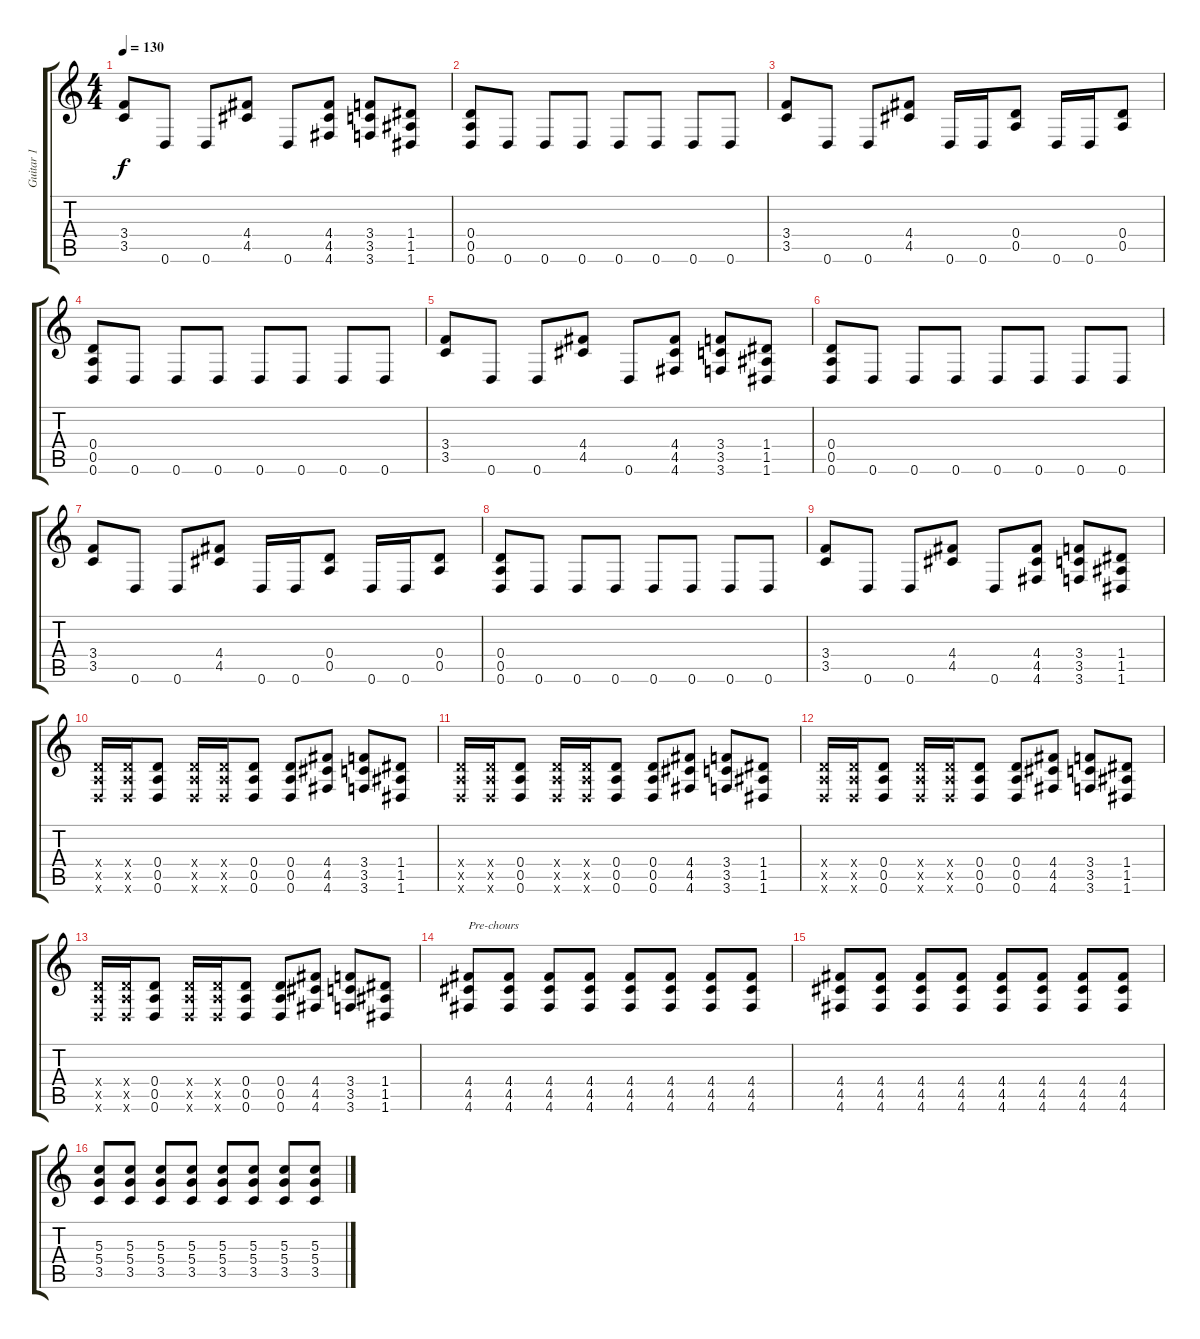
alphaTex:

\track ("Guitar 1" "Guitar 1") {instrument distortionguitar}
\staff {score tabs}
\tuning (E4 B3 G3 D3 A2 D2) {hide}
\ts (4 4)
\tempo 130
\clef g2
\ks c
(3.4 3.5).8{dy f} 0.6.8 0.6.8 (4.4 4.5).8 0.6.8 (4.4 4.5 4.6).8 (3.4 3.5 3.6).8 (1.4 1.5 1.6).8 |
(0.4 0.5 0.6).8{txt " "} 0.6.8 0.6.8 0.6.8 0.6.8 0.6.8 0.6.8 0.6.8 |
(3.4 3.5).8 0.6.8 0.6.8 (4.4 4.5).8 0.6.16 0.6.16 (0.4 0.5).8 0.6.16 0.6.16 (0.4 0.5).8 |
(0.4 0.5 0.6).8 0.6.8 0.6.8 0.6.8 0.6.8 0.6.8 0.6.8 0.6.8 |
(3.4 3.5).8 0.6.8 0.6.8 (4.4 4.5).8 0.6.8 (4.4 4.5 4.6).8 (3.4 3.5 3.6).8 (1.4 1.5 1.6).8 |
(0.4 0.5 0.6).8{txt " "} 0.6.8 0.6.8 0.6.8 0.6.8 0.6.8 0.6.8 0.6.8 |
(3.4 3.5).8 0.6.8 0.6.8 (4.4 4.5).8 0.6.16 0.6.16 (0.4 0.5).8 0.6.16 0.6.16 (0.4 0.5).8 |
(0.4 0.5 0.6).8 0.6.8 0.6.8 0.6.8 0.6.8 0.6.8 0.6.8 0.6.8 |
(3.4 3.5).8 0.6.8 0.6.8 (4.4 4.5).8 0.6.8 (4.4 4.5 4.6).8 (3.4 3.5 3.6).8 (1.4 1.5 1.6).8 |
(0.4{x} 0.5{x} 0.6{x}).16 (0.4{x} 0.5{x} 0.6{x}).16 (0.4 0.5 0.6).8 (0.4{x} 0.5{x} 0.6{x}).16 (0.4{x} 0.5{x} 0.6{x}).16 (0.4 0.5 0.6).8 (0.4 0.5 0.6).8 (4.4 4.5 4.6).8 (3.4 3.5 3.6).8 (1.4 1.5 1.6).8 |
(0.4{x} 0.5{x} 0.6{x}).16 (0.4{x} 0.5{x} 0.6{x}).16 (0.4 0.5 0.6).8 (0.4{x} 0.5{x} 0.6{x}).16 (0.4{x} 0.5{x} 0.6{x}).16 (0.4 0.5 0.6).8 (0.4 0.5 0.6).8 (4.4 4.5 4.6).8 (3.4 3.5 3.6).8 (1.4 1.5 1.6).8 |
(0.4{x} 0.5{x} 0.6{x}).16 (0.4{x} 0.5{x} 0.6{x}).16 (0.4 0.5 0.6).8 (0.4{x} 0.5{x} 0.6{x}).16 (0.4{x} 0.5{x} 0.6{x}).16 (0.4 0.5 0.6).8 (0.4 0.5 0.6).8 (4.4 4.5 4.6).8 (3.4 3.5 3.6).8 (1.4 1.5 1.6).8 |
(0.4{x} 0.5{x} 0.6{x}).16 (0.4{x} 0.5{x} 0.6{x}).16 (0.4 0.5 0.6).8 (0.4{x} 0.5{x} 0.6{x}).16 (0.4{x} 0.5{x} 0.6{x}).16 (0.4 0.5 0.6).8 (0.4 0.5 0.6).8 (4.4 4.5 4.6).8 (3.4 3.5 3.6).8 (1.4 1.5 1.6).8 |
(4.4 4.5 4.6).8{txt "Pre-chours"} (4.4 4.5 4.6).8{txt " "} (4.4 4.5 4.6).8{txt " "} (4.4 4.5 4.6).8{txt " "} (4.4 4.5 4.6).8{txt " "} (4.4 4.5 4.6).8{txt " "} (4.4 4.5 4.6).8{txt " "} (4.4 4.5 4.6).8{txt " "} |
(4.4 4.5 4.6).8 (4.4 4.5 4.6).8 (4.4 4.5 4.6).8 (4.4 4.5 4.6).8 (4.4 4.5 4.6).8 (4.4 4.5 4.6).8 (4.4 4.5 4.6).8 (4.4 4.5 4.6).8 |
(5.3 5.4 3.5).8 (5.3 5.4 3.5).8 (5.3 5.4 3.5).8 (5.3 5.4 3.5).8 (5.3 5.4 3.5).8 (5.3 5.4 3.5).8 (5.3 5.4 3.5).8 (5.3 5.4 3.5).8
